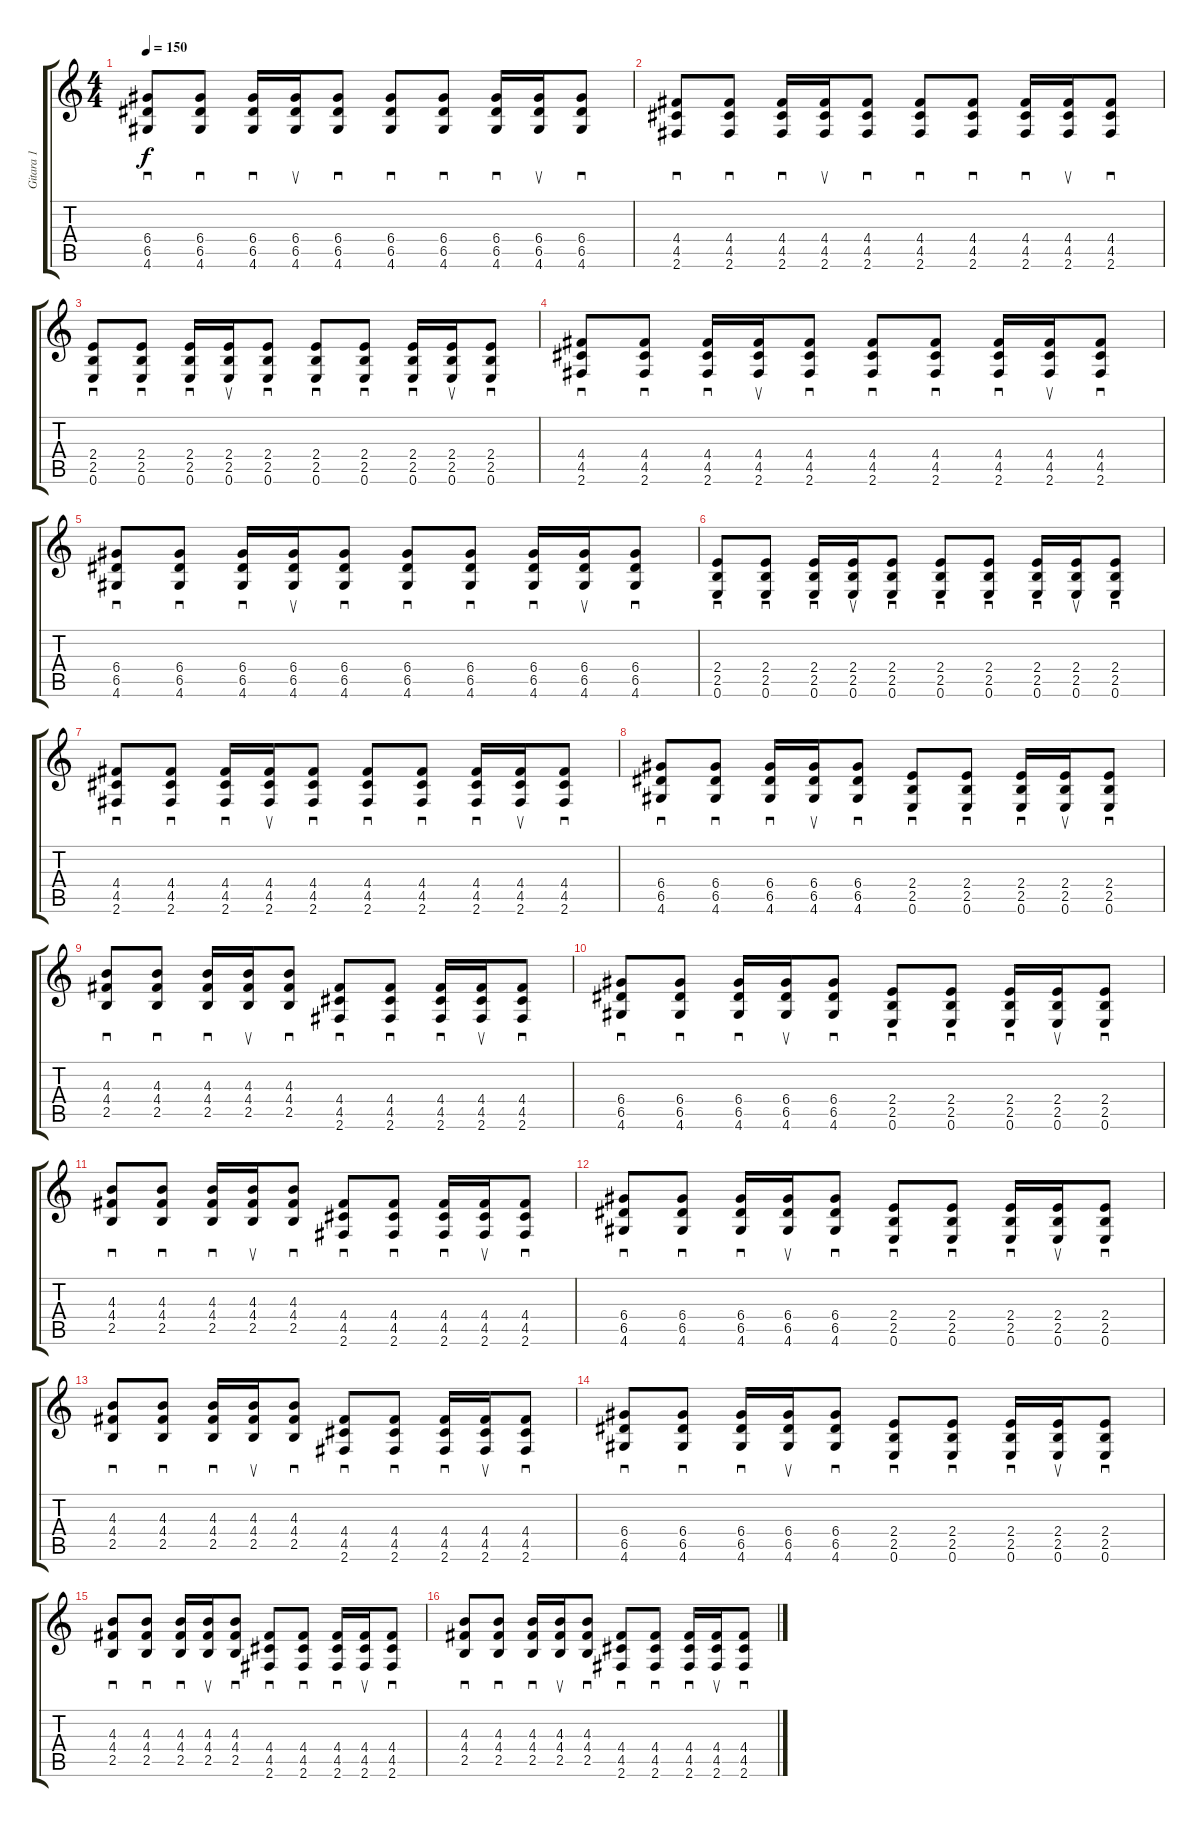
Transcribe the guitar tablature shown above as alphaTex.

\track ("Gitara 1" "Gitara 1") {instrument overdrivenguitar}
\staff {score tabs}
\tuning (E4 B3 G3 D3 A2 E2) {hide}
\ts (4 4)
\tempo 150
\clef g2
\ks c
(6.4 6.5 4.6).8{sd dy f} (6.4 6.5 4.6).8{sd} (6.4 6.5 4.6).16{sd} (6.4 6.5 4.6).16{su} (6.4 6.5 4.6).8{sd} (6.4 6.5 4.6).8{sd} (6.4 6.5 4.6).8{sd} (6.4 6.5 4.6).16{sd} (6.4 6.5 4.6).16{su} (6.4 6.5 4.6).8{sd} |
(4.4 4.5 2.6).8{sd} (4.4 4.5 2.6).8{sd} (4.4 4.5 2.6).16{sd} (4.4 4.5 2.6).16{su} (4.4 4.5 2.6).8{sd} (4.4 4.5 2.6).8{sd} (4.4 4.5 2.6).8{sd} (4.4 4.5 2.6).16{sd} (4.4 4.5 2.6).16{su} (4.4 4.5 2.6).8{sd} |
(2.4 2.5 0.6).8{sd} (2.4 2.5 0.6).8{sd} (2.4 2.5 0.6).16{sd} (2.4 2.5 0.6).16{su} (2.4 2.5 0.6).8{sd} (2.4 2.5 0.6).8{sd} (2.4 2.5 0.6).8{sd} (2.4 2.5 0.6).16{sd} (2.4 2.5 0.6).16{su} (2.4 2.5 0.6).8{sd} |
(4.4 4.5 2.6).8{sd} (4.4 4.5 2.6).8{sd} (4.4 4.5 2.6).16{sd} (4.4 4.5 2.6).16{su} (4.4 4.5 2.6).8{sd} (4.4 4.5 2.6).8{sd} (4.4 4.5 2.6).8{sd} (4.4 4.5 2.6).16{sd} (4.4 4.5 2.6).16{su} (4.4 4.5 2.6).8{sd} |
(6.4 6.5 4.6).8{sd} (6.4 6.5 4.6).8{sd} (6.4 6.5 4.6).16{sd} (6.4 6.5 4.6).16{su} (6.4 6.5 4.6).8{sd} (6.4 6.5 4.6).8{sd} (6.4 6.5 4.6).8{sd} (6.4 6.5 4.6).16{sd} (6.4 6.5 4.6).16{su} (6.4 6.5 4.6).8{sd} |
(2.4 2.5 0.6).8{sd} (2.4 2.5 0.6).8{sd} (2.4 2.5 0.6).16{sd} (2.4 2.5 0.6).16{su} (2.4 2.5 0.6).8{sd} (2.4 2.5 0.6).8{sd} (2.4 2.5 0.6).8{sd} (2.4 2.5 0.6).16{sd} (2.4 2.5 0.6).16{su} (2.4 2.5 0.6).8{sd} |
(4.4 4.5 2.6).8{sd} (4.4 4.5 2.6).8{sd} (4.4 4.5 2.6).16{sd} (4.4 4.5 2.6).16{su} (4.4 4.5 2.6).8{sd} (4.4 4.5 2.6).8{sd} (4.4 4.5 2.6).8{sd} (4.4 4.5 2.6).16{sd} (4.4 4.5 2.6).16{su} (4.4 4.5 2.6).8{sd} |
(6.4 6.5 4.6).8{sd} (6.4 6.5 4.6).8{sd} (6.4 6.5 4.6).16{sd} (6.4 6.5 4.6).16{su} (6.4 6.5 4.6).8{sd} (2.4 2.5 0.6).8{sd} (2.4 2.5 0.6).8{sd} (2.4 2.5 0.6).16{sd} (2.4 2.5 0.6).16{su} (2.4 2.5 0.6).8{sd} |
(4.3 4.4 2.5).8{sd} (4.3 4.4 2.5).8{sd} (4.3 4.4 2.5).16{sd} (4.3 4.4 2.5).16{su} (4.3 4.4 2.5).8{sd} (4.4 4.5 2.6).8{sd} (4.4 4.5 2.6).8{sd} (4.4 4.5 2.6).16{sd} (4.4 4.5 2.6).16{su} (4.4 4.5 2.6).8{sd} |
(6.4 6.5 4.6).8{sd} (6.4 6.5 4.6).8{sd} (6.4 6.5 4.6).16{sd} (6.4 6.5 4.6).16{su} (6.4 6.5 4.6).8{sd} (2.4 2.5 0.6).8{sd} (2.4 2.5 0.6).8{sd} (2.4 2.5 0.6).16{sd} (2.4 2.5 0.6).16{su} (2.4 2.5 0.6).8{sd} |
(4.3 4.4 2.5).8{sd} (4.3 4.4 2.5).8{sd} (4.3 4.4 2.5).16{sd} (4.3 4.4 2.5).16{su} (4.3 4.4 2.5).8{sd} (4.4 4.5 2.6).8{sd} (4.4 4.5 2.6).8{sd} (4.4 4.5 2.6).16{sd} (4.4 4.5 2.6).16{su} (4.4 4.5 2.6).8{sd} |
(6.4 6.5 4.6).8{sd} (6.4 6.5 4.6).8{sd} (6.4 6.5 4.6).16{sd} (6.4 6.5 4.6).16{su} (6.4 6.5 4.6).8{sd} (2.4 2.5 0.6).8{sd} (2.4 2.5 0.6).8{sd} (2.4 2.5 0.6).16{sd} (2.4 2.5 0.6).16{su} (2.4 2.5 0.6).8{sd} |
(4.3 4.4 2.5).8{sd} (4.3 4.4 2.5).8{sd} (4.3 4.4 2.5).16{sd} (4.3 4.4 2.5).16{su} (4.3 4.4 2.5).8{sd} (4.4 4.5 2.6).8{sd} (4.4 4.5 2.6).8{sd} (4.4 4.5 2.6).16{sd} (4.4 4.5 2.6).16{su} (4.4 4.5 2.6).8{sd} |
(6.4 6.5 4.6).8{sd} (6.4 6.5 4.6).8{sd} (6.4 6.5 4.6).16{sd} (6.4 6.5 4.6).16{su} (6.4 6.5 4.6).8{sd} (2.4 2.5 0.6).8{sd} (2.4 2.5 0.6).8{sd} (2.4 2.5 0.6).16{sd} (2.4 2.5 0.6).16{su} (2.4 2.5 0.6).8{sd} |
(4.3 4.4 2.5).8{sd} (4.3 4.4 2.5).8{sd} (4.3 4.4 2.5).16{sd} (4.3 4.4 2.5).16{su} (4.3 4.4 2.5).8{sd} (4.4 4.5 2.6).8{sd} (4.4 4.5 2.6).8{sd} (4.4 4.5 2.6).16{sd} (4.4 4.5 2.6).16{su} (4.4 4.5 2.6).8{sd} |
(4.3 4.4 2.5).8{sd} (4.3 4.4 2.5).8{sd} (4.3 4.4 2.5).16{sd} (4.3 4.4 2.5).16{su} (4.3 4.4 2.5).8{sd} (4.4 4.5 2.6).8{sd} (4.4 4.5 2.6).8{sd} (4.4 4.5 2.6).16{sd} (4.4 4.5 2.6).16{su} (4.4 4.5 2.6).8{sd}
